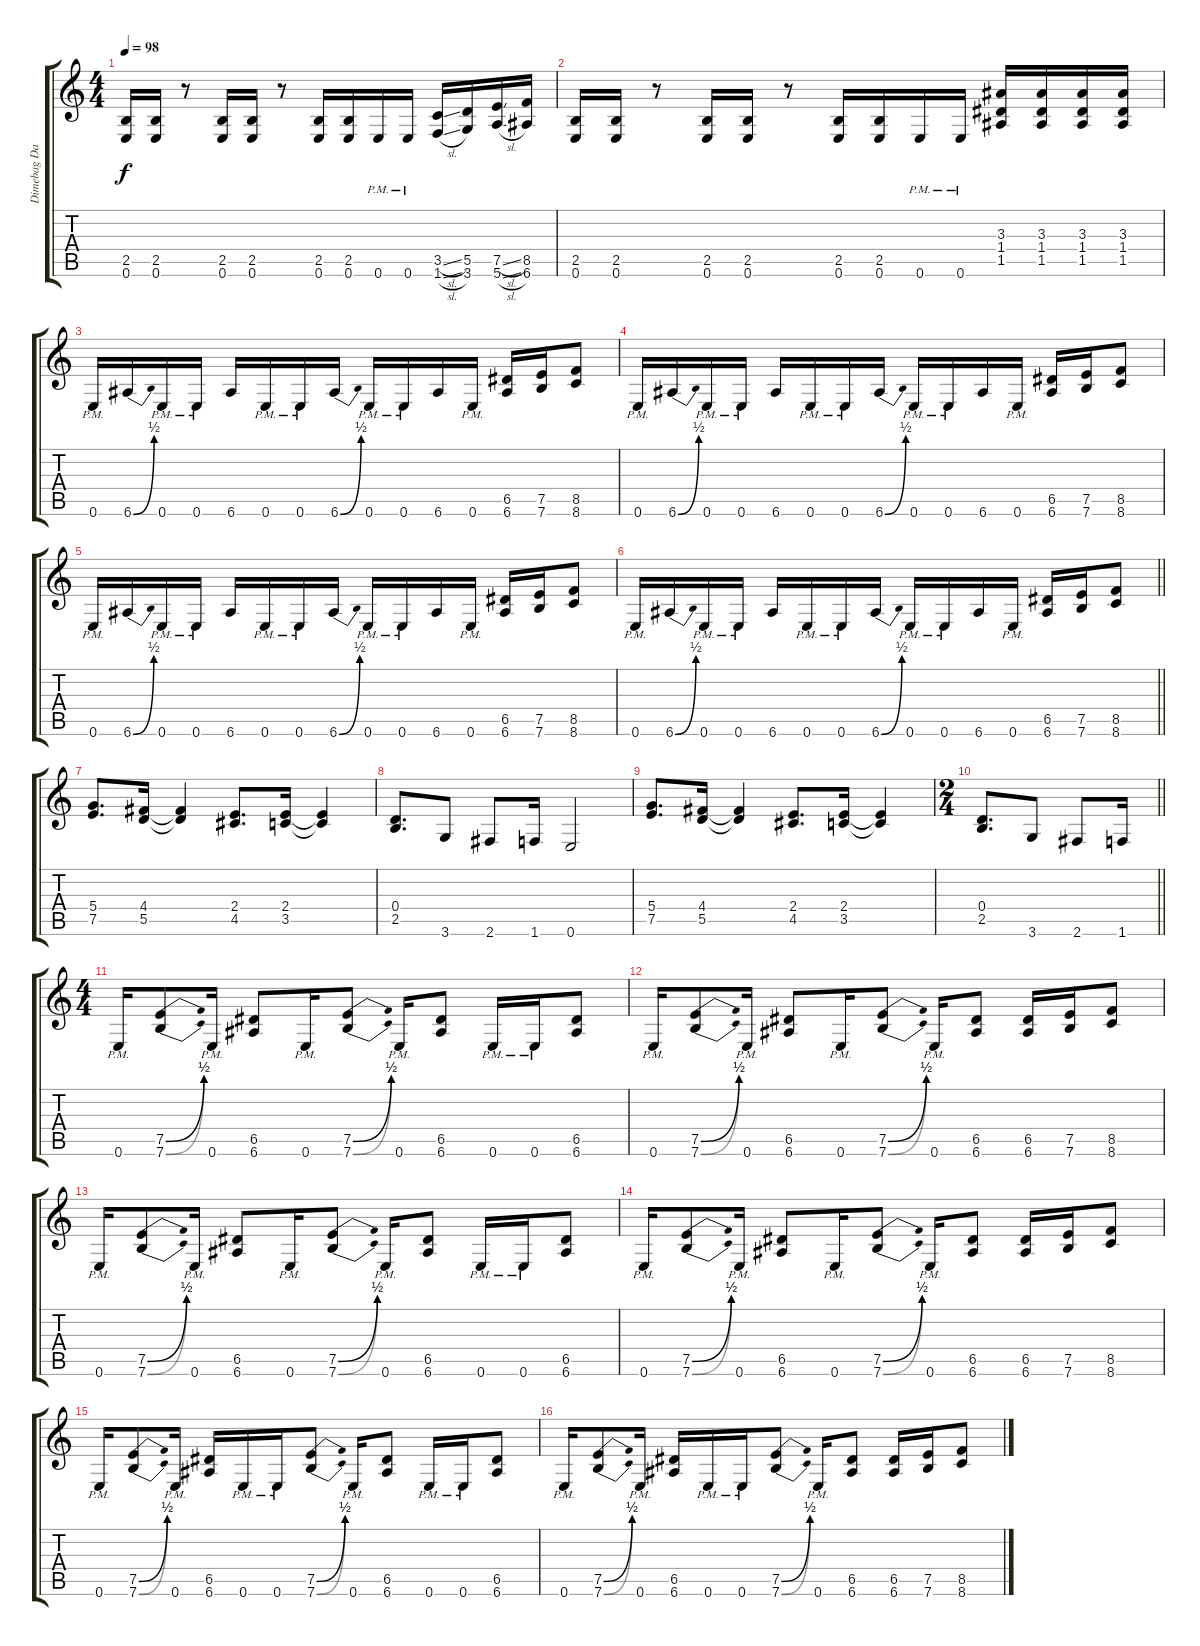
\track ("Dimebag Darrell (riff)" "Dimebag Da") {instrument distortionguitar}
\staff {score tabs}
\tuning (E4 B3 G3 D3 A2 E2) {hide}
\ts (4 4)
\tempo 98
\clef g2
\ks c
(2.5 0.6).16{dy f} (2.5 0.6).16 r.8 (2.5 0.6).16 (2.5 0.6).16 r.8 (2.5 0.6).16 (2.5 0.6).16 0.6{pm}.16 0.6{pm}.16 (3.5{sl} 1.6{sl}).16 (5.5 3.6).16 (7.5{sl} 5.6{sl}).16 (8.5 6.6).16 |
(2.5 0.6).16 (2.5 0.6).16 r.8 (2.5 0.6).16 (2.5 0.6).16 r.8 (2.5 0.6).16 (2.5 0.6).16 0.6{pm}.16 0.6{pm}.16 (3.3 1.4 1.5).16 (3.3 1.4 1.5).16 (3.3 1.4 1.5).16 (3.3 1.4 1.5).16 |
0.6{pm}.16 6.6{be (bend 0 0 60 2)}.16 0.6{pm}.16 0.6{pm}.16 6.6.16 0.6{pm}.16 0.6{pm}.16 6.6{be (bend 0 0 60 2)}.16 0.6{pm}.16 0.6{pm}.16 6.6.16 0.6{pm}.16 (6.5 6.6).16 (7.5 7.6).16 (8.5 8.6).8 |
0.6{pm}.16 6.6{be (bend 0 0 60 2)}.16 0.6{pm}.16 0.6{pm}.16 6.6.16 0.6{pm}.16 0.6{pm}.16 6.6{be (bend 0 0 60 2)}.16 0.6{pm}.16 0.6{pm}.16 6.6.16 0.6{pm}.16 (6.5 6.6).16 (7.5 7.6).16 (8.5 8.6).8 |
0.6{pm}.16 6.6{be (bend 0 0 60 2)}.16 0.6{pm}.16 0.6{pm}.16 6.6.16 0.6{pm}.16 0.6{pm}.16 6.6{be (bend 0 0 60 2)}.16 0.6{pm}.16 0.6{pm}.16 6.6.16 0.6{pm}.16 (6.5 6.6).16 (7.5 7.6).16 (8.5 8.6).8 |
\barLineRight lightlight
0.6{pm}.16 6.6{be (bend 0 0 60 2)}.16 0.6{pm}.16 0.6{pm}.16 6.6.16 0.6{pm}.16 0.6{pm}.16 6.6{be (bend 0 0 60 2)}.16 0.6{pm}.16 0.6{pm}.16 6.6.16 0.6{pm}.16 (6.5 6.6).16 (7.5 7.6).16 (8.5 8.6).8 |
(5.4 7.5).8{d} (4.4 5.5).16 (4.4{t} 5.5{t}).4 (2.4 4.5).8{d} (2.4 3.5).16 (2.4{t} 3.5{t}).4 |
(0.4 2.5).8{d} 3.6.8 2.6.8 1.6.16 0.6.2 |
(5.4 7.5).8{d} (4.4 5.5).16 (4.4{t} 5.5{t}).4 (2.4 4.5).8{d} (2.4 3.5).16 (2.4{t} 3.5{t}).4 |
\ts (2 4)
\barLineRight lightlight
(0.4 2.5).8{d} 3.6.8 2.6.8 1.6.16 |
\ts (4 4)
0.6{pm}.16 (7.5{be (bend 0 0 60 2)} 7.6{be (bend 0 0 60 2)}).8 0.6{pm}.16 (6.5 6.6).8 0.6{pm}.16 (7.5{be (bend 0 0 60 2)} 7.6{be (bend 0 0 60 2)}).8 0.6{pm}.16 (6.5 6.6).8 0.6{pm}.16 0.6{pm}.16 (6.5 6.6).8 |
0.6{pm}.16 (7.5{be (bend 0 0 60 2)} 7.6{be (bend 0 0 60 2)}).8 0.6{pm}.16 (6.5 6.6).8 0.6{pm}.16 (7.5{be (bend 0 0 60 2)} 7.6{be (bend 0 0 60 2)}).8 0.6{pm}.16 (6.5 6.6).8 (6.5 6.6).16 (7.5 7.6).16 (8.5 8.6).8 |
0.6{pm}.16 (7.5{be (bend 0 0 60 2)} 7.6{be (bend 0 0 60 2)}).8 0.6{pm}.16 (6.5 6.6).8 0.6{pm}.16 (7.5{be (bend 0 0 60 2)} 7.6{be (bend 0 0 60 2)}).8 0.6{pm}.16 (6.5 6.6).8 0.6{pm}.16 0.6{pm}.16 (6.5 6.6).8 |
0.6{pm}.16 (7.5{be (bend 0 0 60 2)} 7.6{be (bend 0 0 60 2)}).8 0.6{pm}.16 (6.5 6.6).8 0.6{pm}.16 (7.5{be (bend 0 0 60 2)} 7.6{be (bend 0 0 60 2)}).8 0.6{pm}.16 (6.5 6.6).8 (6.5 6.6).16 (7.5 7.6).16 (8.5 8.6).8 |
0.6{pm}.16 (7.5{be (bend 0 0 60 2)} 7.6{be (bend 0 0 60 2)}).8 0.6{pm}.16 (6.5 6.6).16 0.6{pm}.16 0.6{pm}.16 (7.5{be (bend 0 0 60 2)} 7.6{be (bend 0 0 60 2)}).8 0.6{pm}.16 (6.5 6.6).8 0.6{pm}.16 0.6{pm}.16 (6.5 6.6).8 |
0.6{pm}.16 (7.5{be (bend 0 0 60 2)} 7.6{be (bend 0 0 60 2)}).8 0.6{pm}.16 (6.5 6.6).16 0.6{pm}.16 0.6{pm}.16 (7.5{be (bend 0 0 60 2)} 7.6{be (bend 0 0 60 2)}).8 0.6{pm}.16 (6.5 6.6).8 (6.5 6.6).16 (7.5 7.6).16 (8.5 8.6).8
